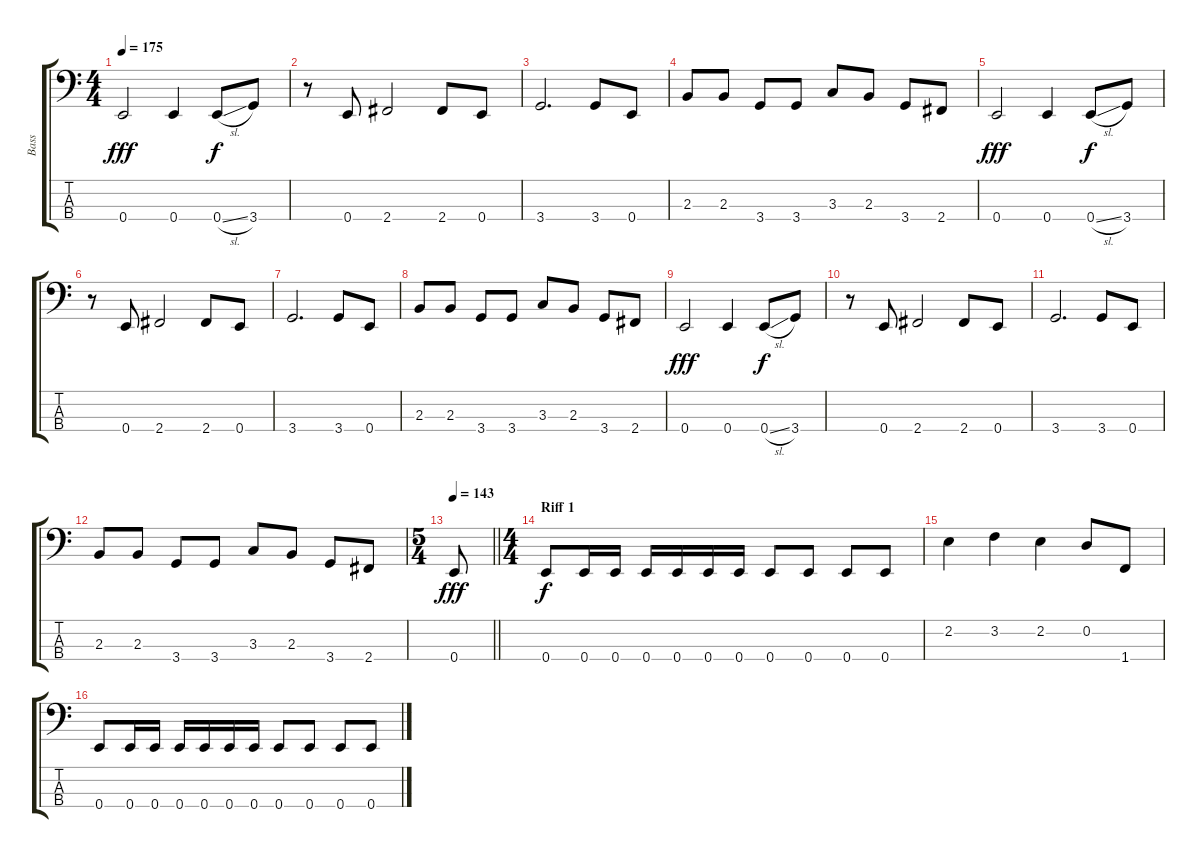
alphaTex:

\track ("Bass" "Bass") {instrument electricbasspick}
\staff {score tabs}
\tuning (G2 D2 A1 E1) {hide}
\ts (4 4)
\tempo 175
\clef f4
\ks c
0.4.2{dy fff} 0.4.4 0.4{sl}.8{dy f} 3.4.8 |
r.8 0.4.8 2.4.2 2.4.8 0.4.8 |
3.4.2{d} 3.4.8 0.4.8 |
2.3.8 2.3.8 3.4.8 3.4.8 3.3.8 2.3.8 3.4.8 2.4.8 |
0.4.2{dy fff} 0.4.4 0.4{sl}.8{dy f} 3.4.8 |
r.8 0.4.8 2.4.2 2.4.8 0.4.8 |
3.4.2{d} 3.4.8 0.4.8 |
2.3.8 2.3.8 3.4.8 3.4.8 3.3.8 2.3.8 3.4.8 2.4.8 |
0.4.2{dy fff} 0.4.4 0.4{sl}.8{dy f} 3.4.8 |
r.8 0.4.8 2.4.2 2.4.8 0.4.8 |
3.4.2{d} 3.4.8 0.4.8 |
2.3.8 2.3.8 3.4.8 3.4.8 3.3.8 2.3.8 3.4.8 2.4.8 |
\ts (5 4)
\tempo 143
\barLineRight lightlight
0.4.8{dy fff} |
\ts (4 4)
\section ("" "Riff 1")
0.4.8{dy f} 0.4.16 0.4.16 0.4.16 0.4.16 0.4.16 0.4.16 0.4.8 0.4.8 0.4.8 0.4.8 |
2.2.4 3.2.4 2.2.4 0.2.8 1.4.8 |
0.4.8 0.4.16 0.4.16 0.4.16 0.4.16 0.4.16 0.4.16 0.4.8 0.4.8 0.4.8 0.4.8
